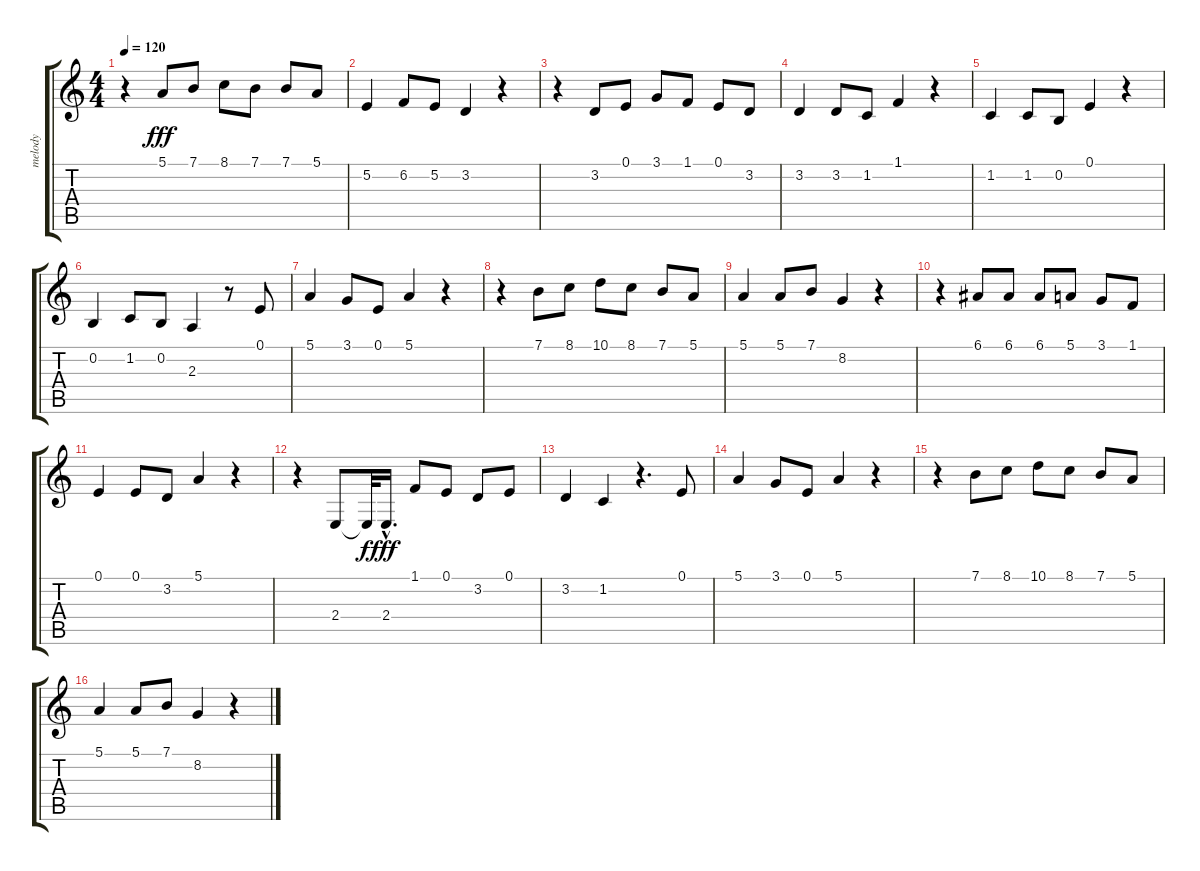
\track ("melody" "melody") {instrument acousticgrandpiano}
\staff {score tabs}
\tuning (E4 B3 G3 D3 A2 E2) {hide}
\ts (4 4)
\tempo 120
\clef g2
\ks c
r.4{dy fff} 5.1.8 7.1.8 8.1.8 7.1.8 7.1.8 5.1.8 |
5.2.4 6.2.8 5.2.8 3.2.4 r.4 |
r.4 3.2.8 0.1.8 3.1.8 1.1.8 0.1.8 3.2.8 |
3.2.4 3.2.8 1.2.8 1.1.4 r.4 |
1.2.4 1.2.8 0.2.8 0.1.4 r.4 |
0.2.4 1.2.8 0.2.8 2.3.4 r.8 0.1.8 |
5.1.4 3.1.8 0.1.8 5.1.4 r.4 |
r.4 7.1.8 8.1.8 10.1.8 8.1.8 7.1.8 5.1.8 |
5.1.4 5.1.8 7.1.8 8.2.4 r.4 |
r.4 6.1.8 6.1.8 6.1.8 5.1.8 3.1.8 1.1.8 |
0.1.4 0.1.8 3.2.8 5.1.4 r.4 |
r.4 2.4.8 2.4{t}.32{dy f} 2.4{hac}.16{d dy fff} 1.1.8 0.1.8 3.2.8 0.1.8 |
3.2.4 1.2.4 r.4{d} 0.1.8 |
5.1.4 3.1.8 0.1.8 5.1.4 r.4 |
r.4 7.1.8 8.1.8 10.1.8 8.1.8 7.1.8 5.1.8 |
5.1.4 5.1.8 7.1.8 8.2.4 r.4
